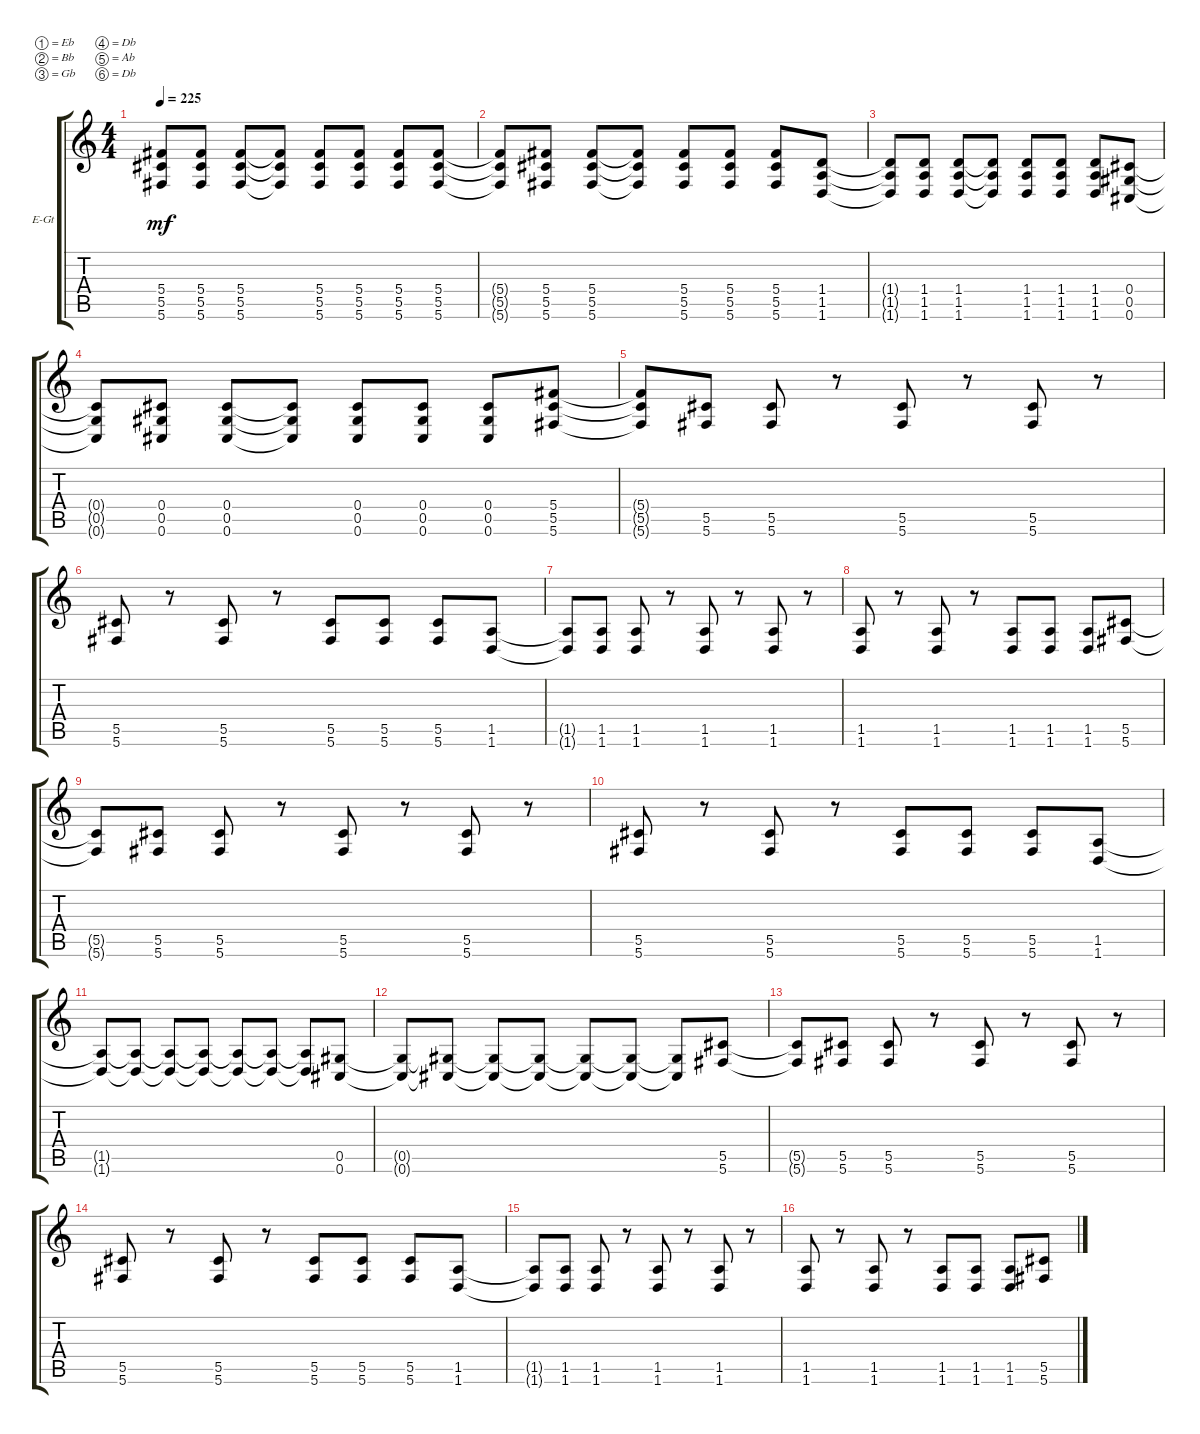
\bracketExtendMode groupsimilarinstruments
\firstSystemTrackNameOrientation horizontal
\otherSystemsTrackNameOrientation horizontal
\track ("left" "E-Gt") {instrument distortionguitar}
\staff {score tabs}
\tuning (Eb4 Bb3 Gb3 Db3 Ab2 Db2)
\ts (4 4)
\tempo 225
\clef g2
\ks c
(5.6{t} 5.5{t} 5.4{t}).8{dy mf} (5.6 5.5 5.4).8 (5.6 5.4 5.5).8 (5.6{t} 5.5{t} 5.4{t}).8 (5.6 5.4 5.5).8 (5.6 5.5 5.4).8 (5.6 5.4 5.5).8 (5.6 5.5 5.4).8 |
(5.4{t} 5.5{t} 5.6{t}).8 (5.6 5.5 5.4).8 (5.6 5.4 5.5).8 (5.6{t} 5.5{t} 5.4{t}).8 (5.6 5.4 5.5).8 (5.6 5.5 5.4).8 (5.6 5.4 5.5).8 (1.6 1.5 1.4).8 |
(1.6{t} 1.5{t} 1.4{t}).8 (1.6 1.5 1.4).8 (1.6 1.4 1.5).8 (1.6{t} 1.5{t} 1.4{t}).8 (1.6 1.4 1.5).8 (1.6 1.5 1.4).8 (1.6 1.4 1.5).8 (0.6 0.5 0.4).8 |
(0.4{t} 0.5{t} 0.6{t}).8 (0.6 0.5 0.4).8 (0.6 0.4 0.5).8 (0.6{t} 0.5{t} 0.4{t}).8 (0.6 0.4 0.5).8 (0.6 0.5 0.4).8 (0.6 0.4 0.5).8 (5.6 5.5 5.4).8 |
(5.4{t} 5.5{t} 5.6{t}).8 (5.6 5.5).8 (5.6 5.5).8 r.8 (5.6 5.5).8 r.8 (5.6 5.5).8 r.8 |
(5.6 5.5).8 r.8 (5.6 5.5).8 r.8 (5.6 5.5).8 (5.6 5.5).8 (5.6 5.5).8 (1.6 1.5).8 |
(1.6{t} 1.5{t}).8 (1.6 1.5).8 (1.6 1.5).8 r.8 (1.6 1.5).8 r.8 (1.6 1.5).8 r.8 |
(1.6 1.5).8 r.8 (1.6 1.5).8 r.8 (1.6 1.5).8 (1.6 1.5).8 (1.6 1.5).8 (5.6 5.5).8 |
(5.6{t} 5.5{t}).8 (5.6 5.5).8 (5.6 5.5).8 r.8 (5.6 5.5).8 r.8 (5.6 5.5).8 r.8 |
(5.6 5.5).8 r.8 (5.6 5.5).8 r.8 (5.6 5.5).8 (5.6 5.5).8 (5.6 5.5).8 (1.6 1.5).8 |
(1.6{t} 1.5{t}).8 (1.6{t} 1.5{t}).8 (1.6{t} 1.5{t}).8 (1.6{t} 1.5{t}).8 (1.6{t} 1.5{t}).8 (1.6{t} 1.5{t}).8 (1.6{t} 1.5{t}).8 (0.6 0.5).8 |
(0.6{t} 0.5{t}).8 (0.6{t} 0.5{t}).8 (0.6{t} 0.5{t}).8 (0.6{t} 0.5{t}).8 (0.6{t} 0.5{t}).8 (0.6{t} 0.5{t}).8 (0.6{t} 0.5{t}).8 (5.6 5.5).8 |
(5.5{t} 5.6{t}).8 (5.6 5.5).8 (5.6 5.5).8 r.8 (5.6 5.5).8 r.8 (5.6 5.5).8 r.8 |
(5.6 5.5).8 r.8 (5.6 5.5).8 r.8 (5.6 5.5).8 (5.6 5.5).8 (5.6 5.5).8 (1.6 1.5).8 |
(1.6{t} 1.5{t}).8 (1.6 1.5).8 (1.6 1.5).8 r.8 (1.6 1.5).8 r.8 (1.6 1.5).8 r.8 |
(1.6 1.5).8 r.8 (1.6 1.5).8 r.8 (1.6 1.5).8 (1.6 1.5).8 (1.6 1.5).8 (5.6 5.5).8
